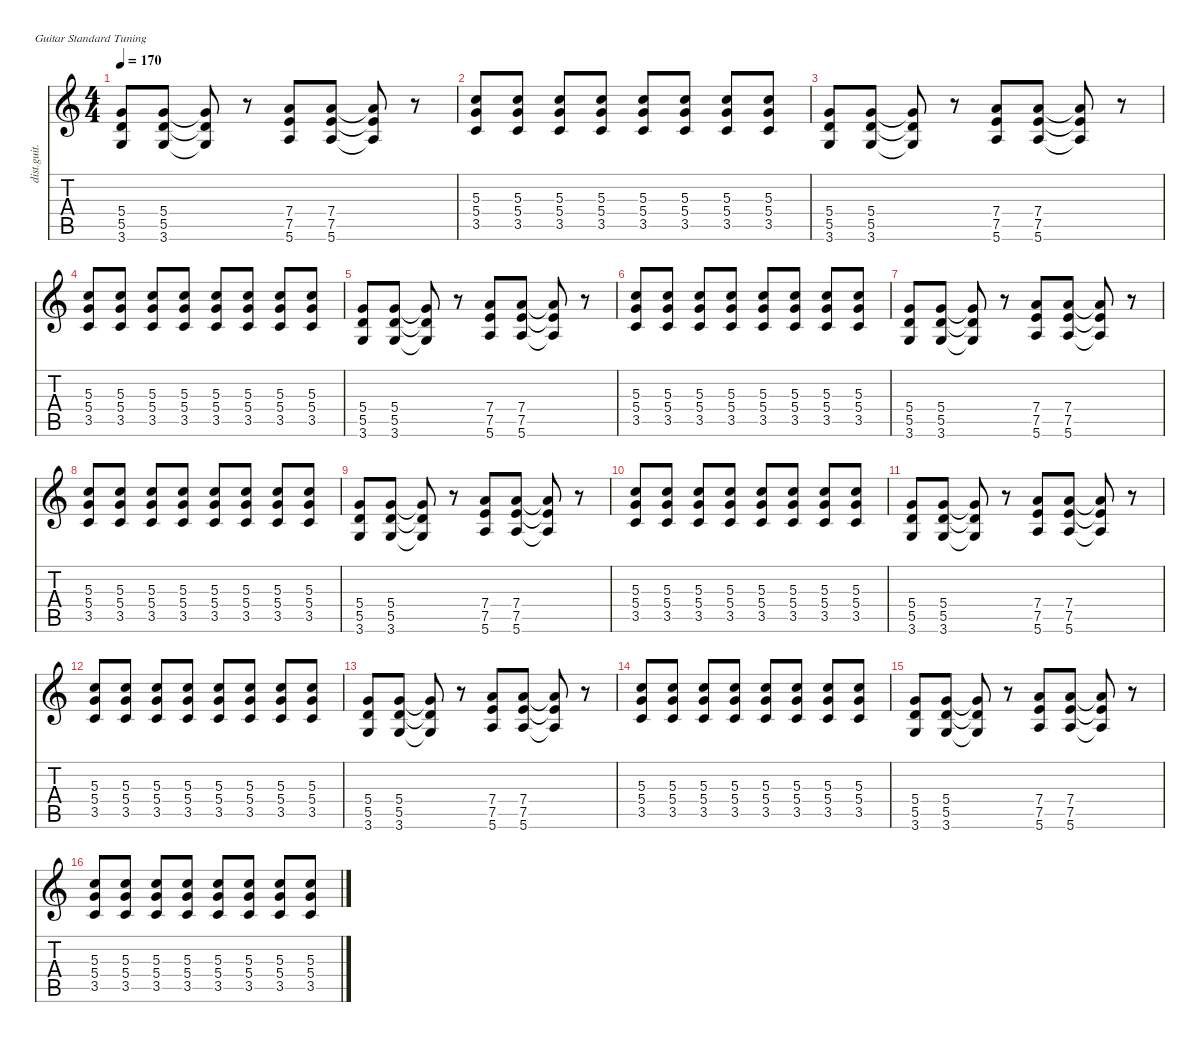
\defaultSystemsLayout 4
\hideDynamics
\bracketExtendMode nobrackets
\otherSystemsTrackNameOrientation horizontal
\track ("Piste 1" "dist.guit.") {instrument distortionguitar}
\staff {score tabs}
\tuning (E4 B3 G3 D3 A2 E2)
\ts (4 4)
\tempo 170
\clef g2
\ks c
(5.4 5.5 3.6).8{dy f instrument distortionguitar beam Up} (5.4 5.5 3.6).8{beam Up} (5.4{t} 5.5{t} 3.6{t}).8{beam Up} r.8{beam Up} (7.4 7.5 5.6).8{beam Up} (7.4 7.5 5.6).8{beam Up} (7.4{t} 7.5{t} 5.6{t}).8{beam Up} r.8{beam Up} |
(5.3 5.4 3.5).8{beam Up} (5.3 5.4 3.5).8{beam Up} (5.3 5.4 3.5).8{beam Up} (5.3 5.4 3.5).8{beam Up} (5.3 5.4 3.5).8{beam Up} (5.3 5.4 3.5).8{beam Up} (5.3 5.4 3.5).8{beam Up} (5.3 5.4 3.5).8{beam Up} |
(5.4 5.5 3.6).8{beam Up} (5.4 5.5 3.6).8{beam Up} (5.4{t} 5.5{t} 3.6{t}).8{beam Up} r.8{beam Up} (7.4 7.5 5.6).8{beam Up} (7.4 7.5 5.6).8{beam Up} (7.4{t} 7.5{t} 5.6{t}).8{beam Up} r.8{beam Up} |
(5.3 5.4 3.5).8{beam Up} (5.3 5.4 3.5).8{beam Up} (5.3 5.4 3.5).8{beam Up} (5.3 5.4 3.5).8{beam Up} (5.3 5.4 3.5).8{beam Up} (5.3 5.4 3.5).8{beam Up} (5.3 5.4 3.5).8{beam Up} (5.3 5.4 3.5).8{beam Up} |
(5.4 5.5 3.6).8{beam Up} (5.4 5.5 3.6).8{beam Up} (5.4{t} 5.5{t} 3.6{t}).8{beam Up} r.8{beam Up} (7.4 7.5 5.6).8{beam Up} (7.4 7.5 5.6).8{beam Up} (7.4{t} 7.5{t} 5.6{t}).8{beam Up} r.8{beam Up} |
(5.3 5.4 3.5).8{beam Up} (5.3 5.4 3.5).8{beam Up} (5.3 5.4 3.5).8{beam Up} (5.3 5.4 3.5).8{beam Up} (5.3 5.4 3.5).8{beam Up} (5.3 5.4 3.5).8{beam Up} (5.3 5.4 3.5).8{beam Up} (5.3 5.4 3.5).8{beam Up} |
(5.4 5.5 3.6).8{beam Up} (5.4 5.5 3.6).8{beam Up} (5.4{t} 5.5{t} 3.6{t}).8{beam Up} r.8{beam Up} (7.4 7.5 5.6).8{beam Up} (7.4 7.5 5.6).8{beam Up} (7.4{t} 7.5{t} 5.6{t}).8{beam Up} r.8{beam Up} |
(5.3 5.4 3.5).8{beam Up} (5.3 5.4 3.5).8{beam Up} (5.3 5.4 3.5).8{beam Up} (5.3 5.4 3.5).8{beam Up} (5.3 5.4 3.5).8{beam Up} (5.3 5.4 3.5).8{beam Up} (5.3 5.4 3.5).8{beam Up} (5.3 5.4 3.5).8{beam Up} |
(5.4 5.5 3.6).8{beam Up} (5.4 5.5 3.6).8{beam Up} (5.4{t} 5.5{t} 3.6{t}).8{beam Up} r.8{beam Up} (7.4 7.5 5.6).8{beam Up} (7.4 7.5 5.6).8{beam Up} (7.4{t} 7.5{t} 5.6{t}).8{beam Up} r.8{beam Up} |
(5.3 5.4 3.5).8{beam Up} (5.3 5.4 3.5).8{beam Up} (5.3 5.4 3.5).8{beam Up} (5.3 5.4 3.5).8{beam Up} (5.3 5.4 3.5).8{beam Up} (5.3 5.4 3.5).8{beam Up} (5.3 5.4 3.5).8{beam Up} (5.3 5.4 3.5).8{beam Up} |
(5.4 5.5 3.6).8{beam Up} (5.4 5.5 3.6).8{beam Up} (5.4{t} 5.5{t} 3.6{t}).8{beam Up} r.8{beam Up} (7.4 7.5 5.6).8{beam Up} (7.4 7.5 5.6).8{beam Up} (7.4{t} 7.5{t} 5.6{t}).8{beam Up} r.8{beam Up} |
(5.3 5.4 3.5).8{beam Up} (5.3 5.4 3.5).8{beam Up} (5.3 5.4 3.5).8{beam Up} (5.3 5.4 3.5).8{beam Up} (5.3 5.4 3.5).8{beam Up} (5.3 5.4 3.5).8{beam Up} (5.3 5.4 3.5).8{beam Up} (5.3 5.4 3.5).8{beam Up} |
(5.4 5.5 3.6).8{beam Up} (5.4 5.5 3.6).8{beam Up} (5.4{t} 5.5{t} 3.6{t}).8{beam Up} r.8{beam Up} (7.4 7.5 5.6).8{beam Up} (7.4 7.5 5.6).8{beam Up} (7.4{t} 7.5{t} 5.6{t}).8{beam Up} r.8{beam Up} |
(5.3 5.4 3.5).8{beam Up} (5.3 5.4 3.5).8{beam Up} (5.3 5.4 3.5).8{beam Up} (5.3 5.4 3.5).8{beam Up} (5.3 5.4 3.5).8{beam Up} (5.3 5.4 3.5).8{beam Up} (5.3 5.4 3.5).8{beam Up} (5.3 5.4 3.5).8{beam Up} |
(5.4 5.5 3.6).8{beam Up} (5.4 5.5 3.6).8{beam Up} (5.4{t} 5.5{t} 3.6{t}).8{beam Up} r.8{beam Up} (7.4 7.5 5.6).8{beam Up} (7.4 7.5 5.6).8{beam Up} (7.4{t} 7.5{t} 5.6{t}).8{beam Up} r.8{beam Up} |
(5.3 5.4 3.5).8{beam Up} (5.3 5.4 3.5).8{beam Up} (5.3 5.4 3.5).8{beam Up} (5.3 5.4 3.5).8{beam Up} (5.3 5.4 3.5).8{beam Up} (5.3 5.4 3.5).8{beam Up} (5.3 5.4 3.5).8{beam Up} (5.3 5.4 3.5).8{beam Up}
